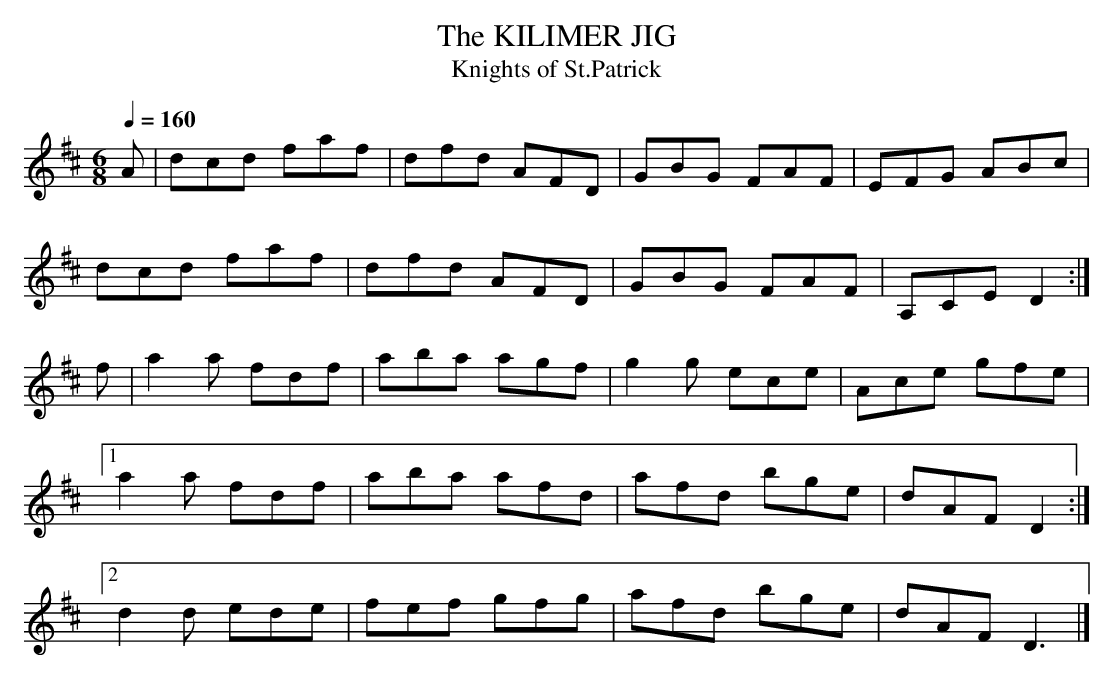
X:1
T:KILIMER JIG, The
T:Knights of St.Patrick
Q:1/4=160
L:1/8
M:6/8
K:D
A|dcd faf|dfd AFD|GBG FAF|EFG ABc|
dcd faf|dfd AFD|GBG FAF|A,CE D2:|
f|a2a fdf|aba agf|g2g ece|Ace gfe|
[1 a2a fdf|aba afd|afd bge|dAF D2:|
[2 d2d ede|fef gfg|afd bge|dAF D3|]
